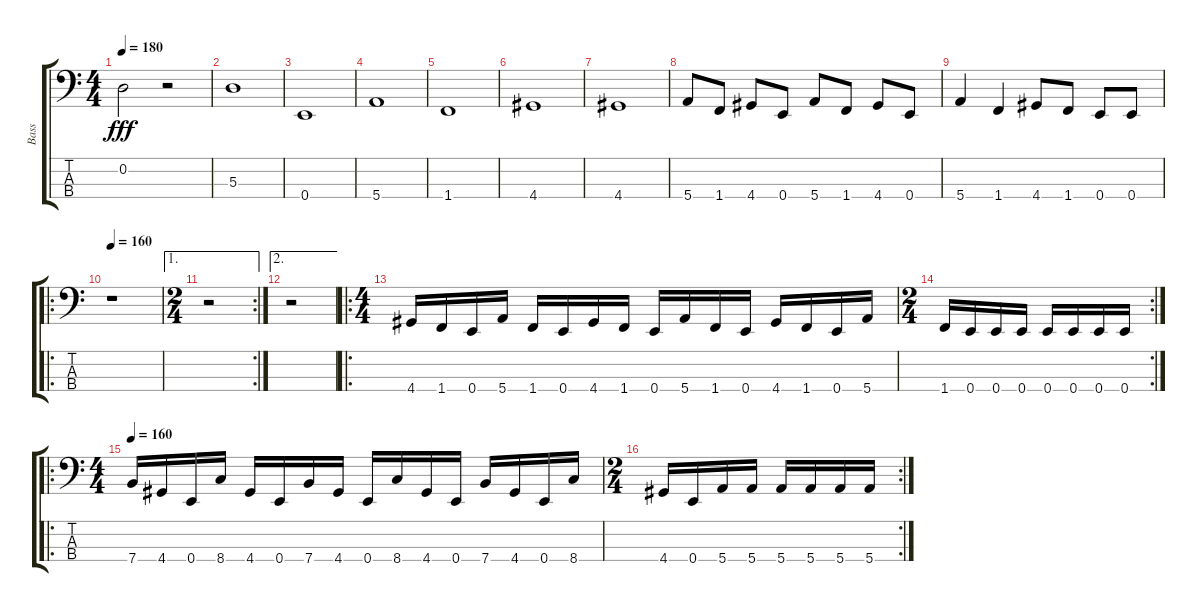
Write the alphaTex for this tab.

\track ("Bass" "Bass") {instrument electricbasspick}
\staff {score tabs}
\tuning (G2 D2 A1 E1) {hide}
\ts (4 4)
\tempo 180
\clef f4
\ks c
0.2.2{dy fff} r.2 |
5.3.1 |
0.4.1 |
5.4.1 |
1.4.1 |
4.4.1 |
4.4.1 |
5.4.8 1.4.8 4.4.8 0.4.8 5.4.8 1.4.8 4.4.8 0.4.8 |
5.4.4 1.4.4 4.4.8 1.4.8 0.4.8 0.4.8 |
\ro
\tempo 160
r.1 |
\ae 1
\rc 2
\ts (2 4)
r.2 |
\ae 2
r.2 |
\ro
\ts (4 4)
4.4.16 1.4.16 0.4.16 5.4.16 1.4.16 0.4.16 4.4.16 1.4.16 0.4.16 5.4.16 1.4.16 0.4.16 4.4.16 1.4.16 0.4.16 5.4.16 |
\rc 2
\ts (2 4)
1.4.16 0.4.16 0.4.16 0.4.16 0.4.16 0.4.16 0.4.16 0.4.16 |
\ro
\ts (4 4)
\tempo 160
7.4.16 4.4.16 0.4.16 8.4.16 4.4.16 0.4.16 7.4.16 4.4.16 0.4.16 8.4.16 4.4.16 0.4.16 7.4.16 4.4.16 0.4.16 8.4.16 |
\rc 2
\ts (2 4)
4.4.16 0.4.16 5.4.16 5.4.16 5.4.16 5.4.16 5.4.16 5.4.16
